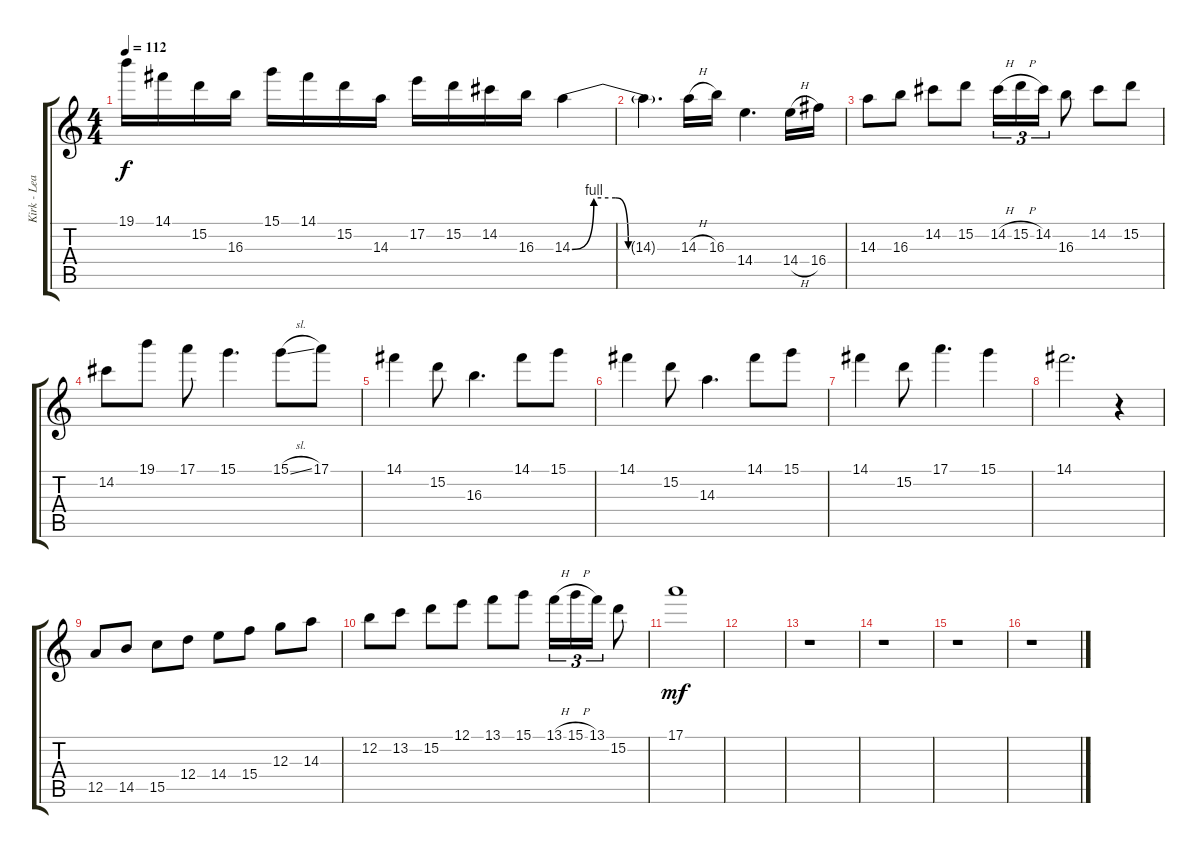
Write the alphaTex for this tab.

\track ("Kirk - Lead Distortion" "Kirk - Lea") {instrument overdrivenguitar}
\staff {score tabs}
\tuning (E4 B3 G3 D3 A2 E2) {hide}
\ts (4 4)
\tempo 112
\clef g2
\ks c
19.1.16{dy f} 14.1.16 15.2.16 16.3.16 15.1.16 14.1.16 15.2.16 14.3.16 17.2.16 15.2.16 14.2.16 16.3.16 14.3{be (custom 0 0 12 4 24 4 31 0 60 0)}.4 |
14.3{t}.4{d} 14.3{h}.16 16.3.16 14.4.4{d} 14.4{h}.16 16.4.16 |
14.3.8 16.3.8 14.2.8 15.2.8 14.2{h}.16{tu (3 2)} 15.2{h}.16{tu (3 2)} 14.2.16{tu (3 2)} 16.3.8 14.2.8 15.2.8 |
14.2.8 19.1.8 17.1.8 15.1.4{d} 15.1{sl}.8 17.1.8 |
14.1.4 15.2.8 16.3.4{d} 14.1.8 15.1.8 |
14.1.4 15.2.8 14.3.4{d} 14.1.8 15.1.8 |
14.1.4 15.2.8 17.1.4{d} 15.1.4 |
14.1.2{d} r.4 |
12.5.8 14.5.8 15.5.8 12.4.8 14.4.8 15.4.8 12.3.8 14.3.8 |
12.2.8 13.2.8 15.2.8 12.1.8 13.1.8 15.1.8 13.1{h}.16{tu (3 2)} 15.1{h}.16{tu (3 2)} 13.1.16{tu (3 2)} 15.2.8 |
17.1.1{dy mf} |
|
r.1 |
r.1 |
r.1 |
r.1
